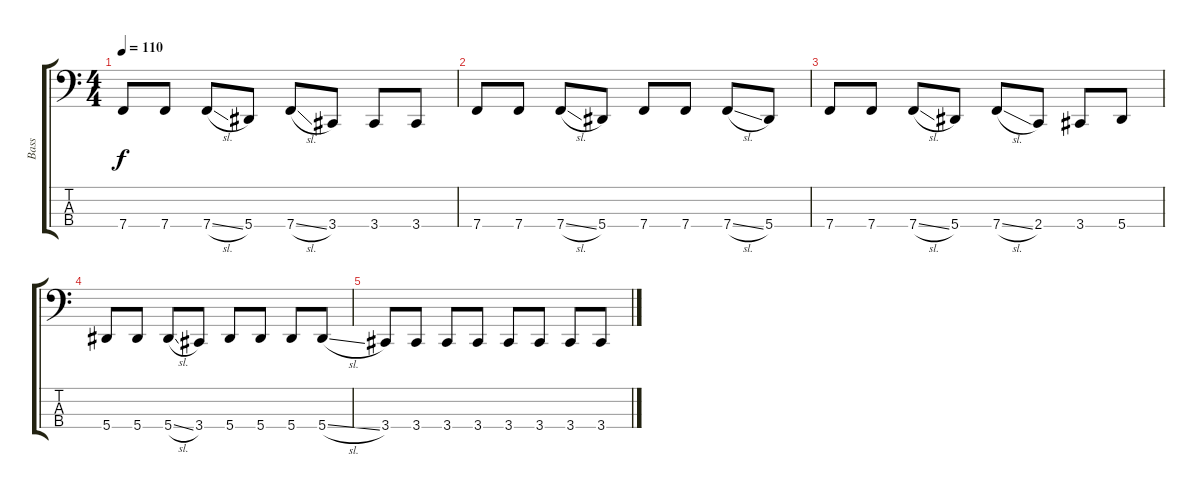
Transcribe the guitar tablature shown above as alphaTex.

\track ("Bass" "Bass") {instrument electricbassfinger}
\staff {score tabs}
\tuning (Eb2 Bb1 F1 Bb0) {hide}
\ts (4 4)
\tempo 110
\clef f4
\ks c
7.4.8{dy f} 7.4.8 7.4{sl}.8 5.4.8 7.4{sl}.8 3.4.8 3.4.8 3.4.8 |
7.4.8 7.4.8 7.4{sl}.8 5.4.8 7.4.8 7.4.8 7.4{sl}.8 5.4.8 |
7.4.8 7.4.8 7.4{sl}.8 5.4.8 7.4{sl}.8 2.4.8 3.4.8 5.4.8 |
5.4.8 5.4.8 5.4{sl}.8 3.4.8 5.4.8 5.4.8 5.4.8 5.4{sl}.8 |
3.4.8 3.4.8 3.4.8 3.4.8 3.4.8 3.4.8 3.4.8 3.4.8
